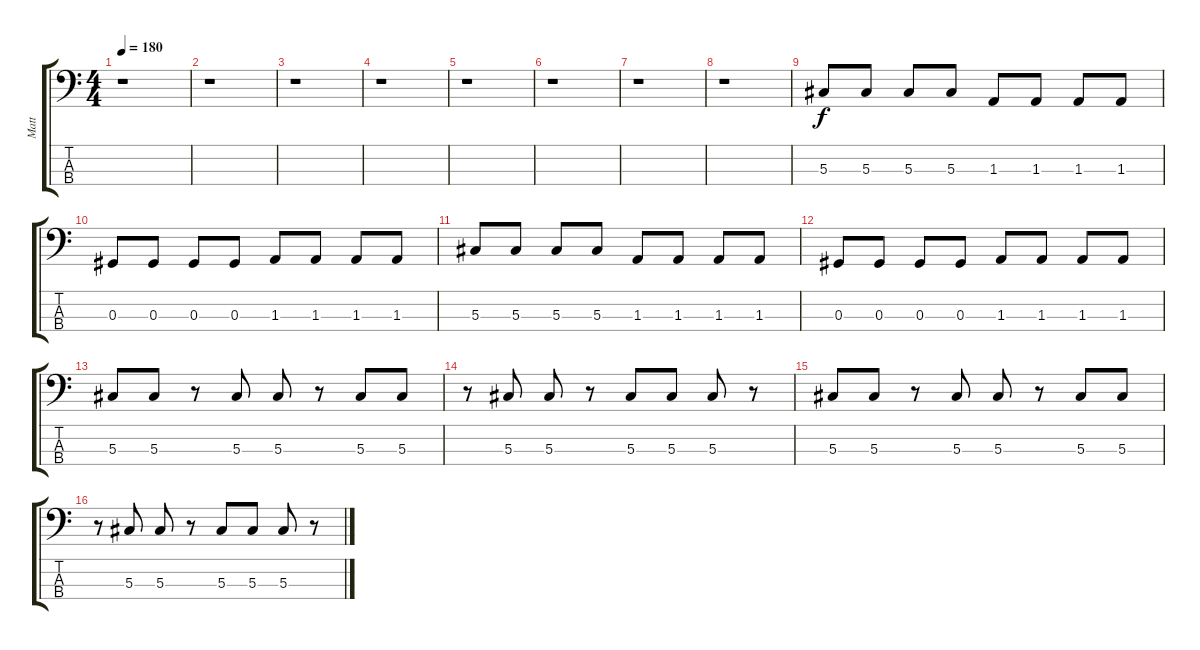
\track ("Matt" "Matt") {instrument electricbassfinger}
\staff {score tabs}
\tuning (Gb2 Db2 Ab1 Eb1) {hide}
\ts (4 4)
\tempo 180
\clef f4
\ks c
r.1{dy f instrument electricbassfinger} |
r.1 |
r.1 |
r.1 |
r.1 |
r.1 |
r.1 |
r.1 |
5.3.8 5.3.8 5.3.8 5.3.8 1.3.8 1.3.8 1.3.8 1.3.8 |
0.3.8 0.3.8 0.3.8 0.3.8 1.3.8 1.3.8 1.3.8 1.3.8 |
5.3.8 5.3.8 5.3.8 5.3.8 1.3.8 1.3.8 1.3.8 1.3.8 |
0.3.8 0.3.8 0.3.8 0.3.8 1.3.8 1.3.8 1.3.8 1.3.8 |
5.3.8 5.3.8 r.8 5.3.8 5.3.8 r.8 5.3.8 5.3.8 |
r.8 5.3.8 5.3.8 r.8 5.3.8 5.3.8 5.3.8 r.8 |
5.3.8 5.3.8 r.8 5.3.8 5.3.8 r.8 5.3.8 5.3.8 |
r.8 5.3.8 5.3.8 r.8 5.3.8 5.3.8 5.3.8 r.8
